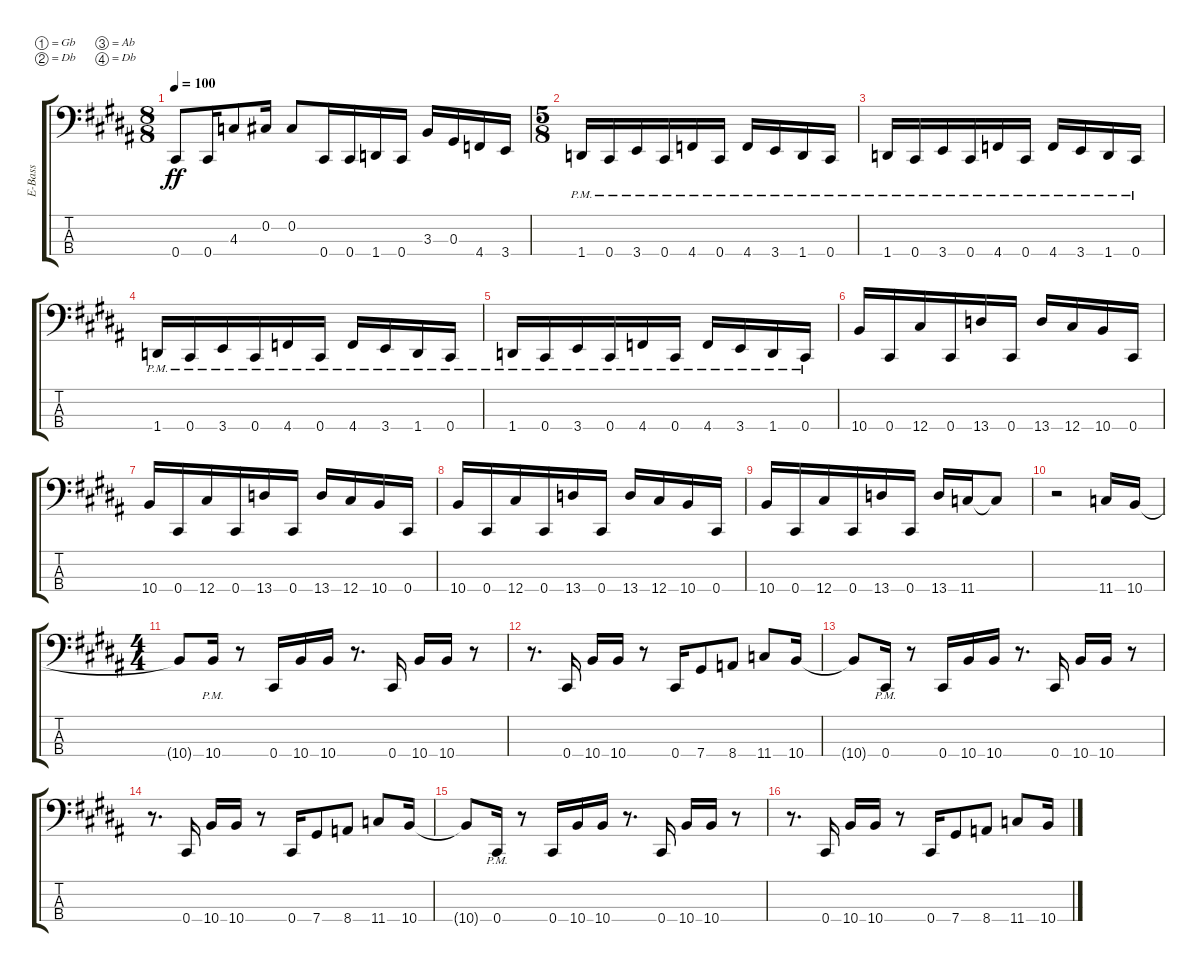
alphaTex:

\bracketExtendMode groupsimilarinstruments
\otherSystemsTrackNameOrientation horizontal
\track ("Electric Bass" "E-Bass") {instrument electricbassfinger}
\staff {score tabs}
\tuning (Gb2 Db2 Ab1 Db1)
\ts (8 8)
\tempo 100
\clef f4
\ks b
0.4{acc forcenatural}.8{dy ff} 0.4{acc forcenatural}.16 4.3{acc b}.8 0.2{acc forcenatural}.16 0.2{acc forcenatural}.8 0.4{acc forcenatural}.16 0.4{acc forcenatural}.16 1.4{acc b}.16 0.4{acc forcenatural}.16 3.3{acc forcenatural}.16 0.3{acc forcenatural}.16 4.4{acc b}.16 3.4{acc forcenatural}.16 |
\ts (5 8)
1.4{pm acc b}.16 0.4{pm acc forcenatural}.16 3.4{pm acc forcenatural}.16 0.4{pm acc forcenatural}.16 4.4{pm acc b}.16 0.4{pm acc forcenatural}.16 4.4{pm acc b}.16 3.4{pm acc forcenatural}.16 1.4{pm acc b}.16 0.4{pm acc forcenatural}.16 |
1.4{pm acc b}.16 0.4{pm acc forcenatural}.16 3.4{pm acc forcenatural}.16 0.4{pm acc forcenatural}.16 4.4{pm acc b}.16 0.4{pm acc forcenatural}.16 4.4{pm acc b}.16 3.4{pm acc forcenatural}.16 1.4{pm acc b}.16 0.4{pm acc forcenatural}.16 |
1.4{pm acc b}.16 0.4{pm acc forcenatural}.16 3.4{pm acc forcenatural}.16 0.4{pm acc forcenatural}.16 4.4{pm acc b}.16 0.4{pm acc forcenatural}.16 4.4{pm acc b}.16 3.4{pm acc forcenatural}.16 1.4{pm acc b}.16 0.4{pm acc forcenatural}.16 |
1.4{pm acc b}.16 0.4{pm acc forcenatural}.16 3.4{pm acc forcenatural}.16 0.4{pm acc forcenatural}.16 4.4{pm acc b}.16 0.4{pm acc forcenatural}.16 4.4{pm acc b}.16 3.4{pm acc forcenatural}.16 1.4{pm acc b}.16 0.4{pm acc forcenatural}.16 |
10.4{acc forcenatural}.16 0.4{acc forcenatural}.16 12.4{acc forcenatural}.16 0.4{acc forcenatural}.16 13.4{acc b}.16 0.4{acc forcenatural}.16 13.4{acc b}.16 12.4{acc forcenatural}.16 10.4{acc forcenatural}.16 0.4{acc forcenatural}.16 |
10.4{acc forcenatural}.16 0.4{acc forcenatural}.16 12.4{acc forcenatural}.16 0.4{acc forcenatural}.16 13.4{acc b}.16 0.4{acc forcenatural}.16 13.4{acc b}.16 12.4{acc forcenatural}.16 10.4{acc forcenatural}.16 0.4{acc forcenatural}.16 |
10.4{acc forcenatural}.16 0.4{acc forcenatural}.16 12.4{acc forcenatural}.16 0.4{acc forcenatural}.16 13.4{acc b}.16 0.4{acc forcenatural}.16 13.4{acc b}.16 12.4{acc forcenatural}.16 10.4{acc forcenatural}.16 0.4{acc forcenatural}.16 |
10.4{acc forcenatural}.16 0.4{acc forcenatural}.16 12.4{acc forcenatural}.16 0.4{acc forcenatural}.16 13.4{acc b}.16 0.4{acc forcenatural}.16 13.4{acc b}.16 11.4{acc b}.16 11.4{t acc b}.8 |
r.2 11.4{acc b}.16 10.4{acc forcenatural}.16 |
\ts (4 4)
10.4{t acc forcenatural}.8 10.4{pm acc forcenatural}.16 r.8 0.4{acc forcenatural}.16 10.4{acc forcenatural}.16 10.4{acc forcenatural}.16 r.8{d} 0.4{acc forcenatural}.16 10.4{acc forcenatural}.16 10.4{acc forcenatural}.16 r.8 |
r.8{d} 0.4{acc forcenatural}.16 10.4{acc forcenatural}.16 10.4{acc forcenatural}.16 r.8 0.4{acc forcenatural}.16 7.4{acc forcenatural}.8 8.4{acc b}.8 11.4{acc b}.8 10.4{acc forcenatural}.16 |
10.4{t acc forcenatural}.8 0.4{pm acc forcenatural}.16 r.8 0.4{acc forcenatural}.16 10.4{acc forcenatural}.16 10.4{acc forcenatural}.16 r.8{d} 0.4{acc forcenatural}.16 10.4{acc forcenatural}.16 10.4{acc forcenatural}.16 r.8 |
r.8{d} 0.4{acc forcenatural}.16 10.4{acc forcenatural}.16 10.4{acc forcenatural}.16 r.8 0.4{acc forcenatural}.16 7.4{acc forcenatural}.8 8.4{acc b}.8 11.4{acc b}.8 10.4{acc forcenatural}.16 |
10.4{t acc forcenatural}.8 0.4{pm acc forcenatural}.16 r.8 0.4{acc forcenatural}.16 10.4{acc forcenatural}.16 10.4{acc forcenatural}.16 r.8{d} 0.4{acc forcenatural}.16 10.4{acc forcenatural}.16 10.4{acc forcenatural}.16 r.8 |
r.8{d} 0.4{acc forcenatural}.16 10.4{acc forcenatural}.16 10.4{acc forcenatural}.16 r.8 0.4{acc forcenatural}.16 7.4{acc forcenatural}.8 8.4{acc b}.8 11.4{acc b}.8 10.4{acc forcenatural}.16
